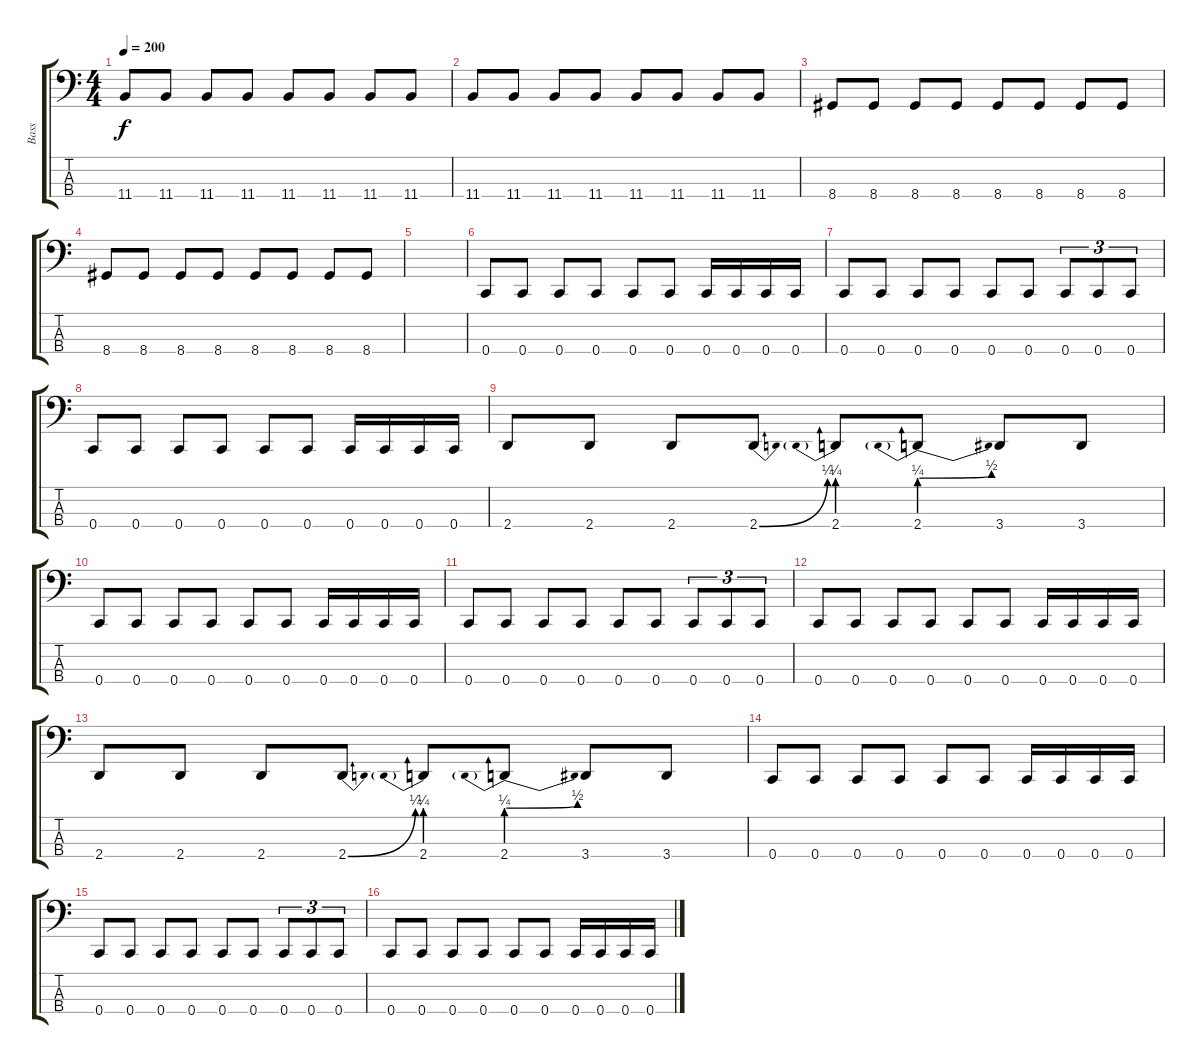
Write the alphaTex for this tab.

\track ("Bass" "Bass") {instrument electricbasspick}
\staff {score tabs}
\tuning (F2 C2 G1 C1) {hide}
\ts (4 4)
\tempo 200
\clef f4
\ks c
11.4.8{dy f} 11.4.8 11.4.8 11.4.8 11.4.8 11.4.8 11.4.8 11.4.8 |
11.4.8 11.4.8 11.4.8 11.4.8 11.4.8 11.4.8 11.4.8 11.4.8 |
8.4.8 8.4.8 8.4.8 8.4.8 8.4.8 8.4.8 8.4.8 8.4.8 |
8.4.8 8.4.8 8.4.8 8.4.8 8.4.8 8.4.8 8.4.8 8.4.8 |
|
0.4.8 0.4.8 0.4.8 0.4.8 0.4.8 0.4.8 0.4.16 0.4.16 0.4.16 0.4.16 |
0.4.8 0.4.8 0.4.8 0.4.8 0.4.8 0.4.8 0.4.8{tu (3 2)} 0.4.8{tu (3 2)} 0.4.8{tu (3 2)} |
0.4.8 0.4.8 0.4.8 0.4.8 0.4.8 0.4.8 0.4.16 0.4.16 0.4.16 0.4.16 |
2.4.8 2.4.8 2.4.8 2.4{be (bend 0 0 60 1)}.8 2.4{be (prebend 0 1 60 1)}.8 2.4{be (prebendbend 0 1 60 2)}.8 3.4.8 3.4.8 |
0.4.8 0.4.8 0.4.8 0.4.8 0.4.8 0.4.8 0.4.16 0.4.16 0.4.16 0.4.16 |
0.4.8 0.4.8 0.4.8 0.4.8 0.4.8 0.4.8 0.4.8{tu (3 2)} 0.4.8{tu (3 2)} 0.4.8{tu (3 2)} |
0.4.8 0.4.8 0.4.8 0.4.8 0.4.8 0.4.8 0.4.16 0.4.16 0.4.16 0.4.16 |
2.4.8 2.4.8 2.4.8 2.4{be (bend 0 0 60 1)}.8 2.4{be (prebend 0 1 60 1)}.8 2.4{be (prebendbend 0 1 60 2)}.8 3.4.8 3.4.8 |
0.4.8 0.4.8 0.4.8 0.4.8 0.4.8 0.4.8 0.4.16 0.4.16 0.4.16 0.4.16 |
0.4.8 0.4.8 0.4.8 0.4.8 0.4.8 0.4.8 0.4.8{tu (3 2)} 0.4.8{tu (3 2)} 0.4.8{tu (3 2)} |
0.4.8 0.4.8 0.4.8 0.4.8 0.4.8 0.4.8 0.4.16 0.4.16 0.4.16 0.4.16
